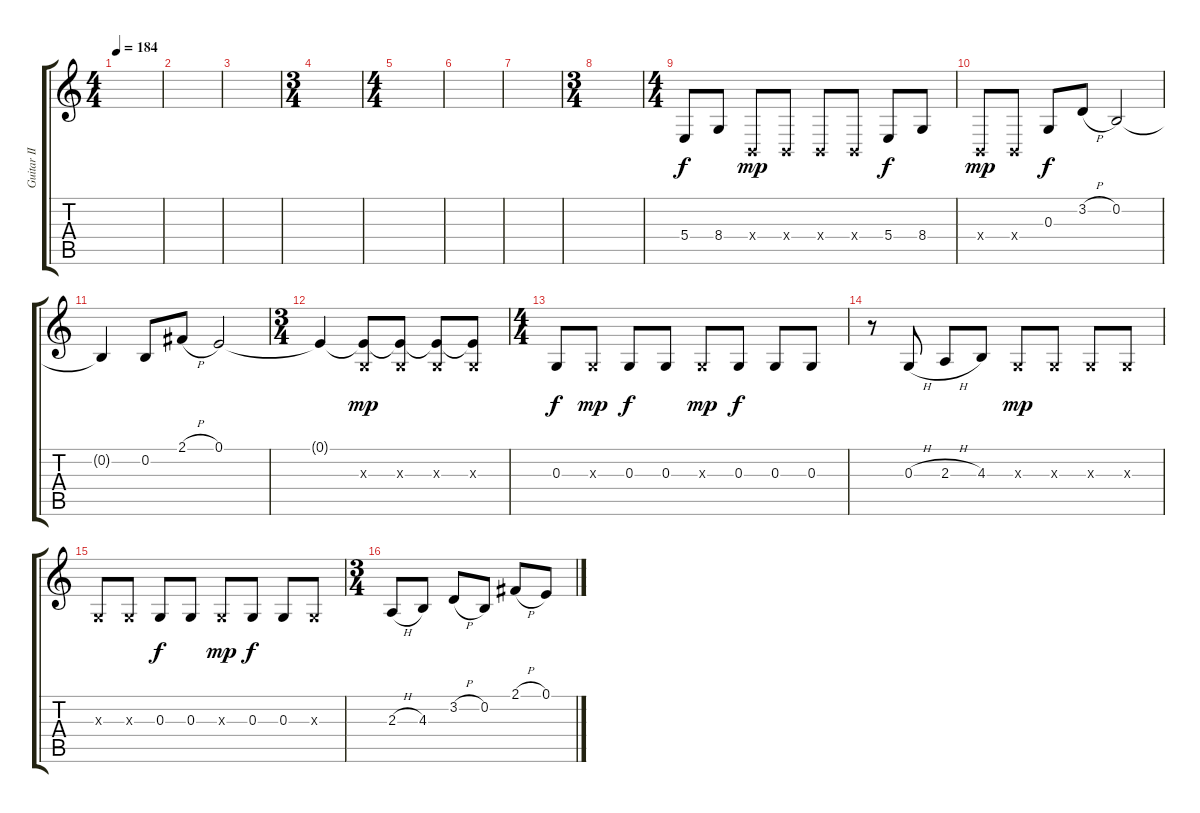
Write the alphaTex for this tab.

\track ("Guitar II BF#BGBE " "Guitar II ") {instrument voiceoohs}
\staff {score tabs}
\tuning (E4 B3 G3 B2 Gb2 B1) {hide}
\ts (4 4)
\tempo 184
\clef g2
\ks c
|
|
|
\ts (3 4)
|
\ts (4 4)
|
|
|
\ts (3 4)
|
\ts (4 4)
5.4.8 8.4.8 0.4{x}.8{dy mp} 0.4{x}.8 0.4{x}.8 0.4{x}.8 5.4.8{dy f} 8.4.8 |
0.4{x}.8{dy mp} 0.4{x}.8 0.3.8{dy f} 3.2{h}.8 0.2.2 |
0.2{t}.4 0.2.8 2.1{h}.8 0.1.2 |
\ts (3 4)
0.1{t}.4 (0.1{t} 0.3{x}).8{dy mp} (0.1{t} 0.3{x}).8 (0.1{t} 0.3{x}).8 (0.1{t} 0.3{x}).8 |
\ts (4 4)
0.3.8{dy f} 0.3{x}.8{dy mp} 0.3.8{dy f} 0.3.8 0.3{x}.8{dy mp} 0.3.8{dy f} 0.3.8 0.3.8 |
r.8 0.3{h}.8 2.3{h}.8 4.3.8 0.3{x}.8{dy mp} 0.3{x}.8 0.3{x}.8 0.3{x}.8 |
0.3{x}.8 0.3{x}.8 0.3.8{dy f} 0.3.8 0.3{x}.8{dy mp} 0.3.8{dy f} 0.3.8 0.3{x}.8 |
\ts (3 4)
2.3{h}.8 4.3.8 3.2{h}.8 0.2.8 2.1{h}.8 0.1.8
